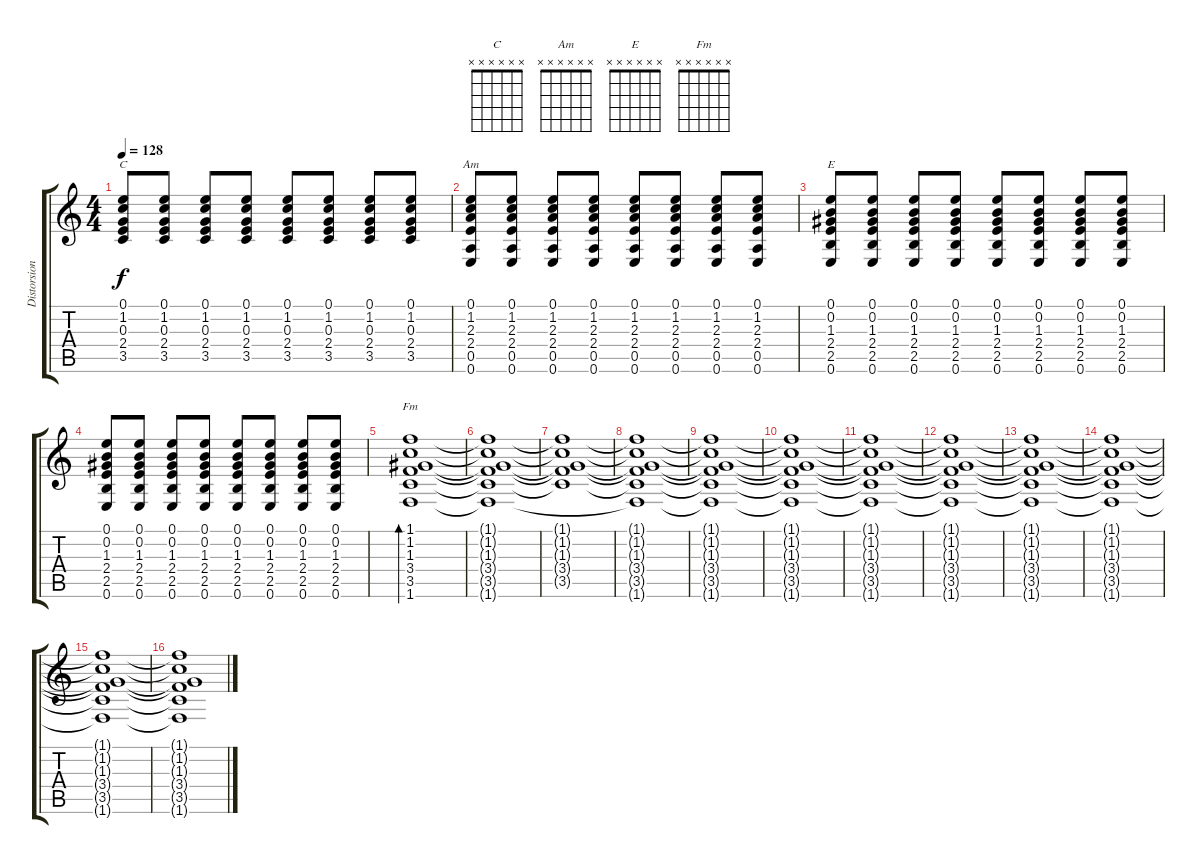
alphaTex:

\track ("Distorsion" "Distorsion") {instrument distortionguitar}
\staff {score tabs}
\tuning (E4 B3 G3 D3 A2 E2) {hide}
\chord ("C" x x x x x x) {firstfret 0}
\chord ("Am" x x x x x x) {firstfret 0}
\chord ("E" x x x x x x) {firstfret 0}
\chord ("Fm" x x x x x x) {firstfret 0}
\ts (4 4)
\tempo 128
\clef g2
\ks c
(0.1 1.2 0.3 2.4 3.5).8{ch "C" dy f} (0.1 1.2 0.3 2.4 3.5).8 (0.1 1.2 0.3 2.4 3.5).8 (0.1 1.2 0.3 2.4 3.5).8 (0.1 1.2 0.3 2.4 3.5).8 (0.1 1.2 0.3 2.4 3.5).8 (0.1 1.2 0.3 2.4 3.5).8 (0.1 1.2 0.3 2.4 3.5).8 |
(0.1 1.2 2.3 2.4 0.5 0.6).8{ch "Am"} (0.1 1.2 2.3 2.4 0.5 0.6).8 (0.1 1.2 2.3 2.4 0.5 0.6).8 (0.1 1.2 2.3 2.4 0.5 0.6).8 (0.1 1.2 2.3 2.4 0.5 0.6).8 (0.1 1.2 2.3 2.4 0.5 0.6).8 (0.1 1.2 2.3 2.4 0.5 0.6).8 (0.1 1.2 2.3 2.4 0.5 0.6).8 |
(0.1 0.2 1.3 2.4 2.5 0.6).8{ch "E"} (0.1 0.2 1.3 2.4 2.5 0.6).8 (0.1 0.2 1.3 2.4 2.5 0.6).8 (0.1 0.2 1.3 2.4 2.5 0.6).8 (0.1 0.2 1.3 2.4 2.5 0.6).8 (0.1 0.2 1.3 2.4 2.5 0.6).8 (0.1 0.2 1.3 2.4 2.5 0.6).8 (0.1 0.2 1.3 2.4 2.5 0.6).8 |
(0.1 0.2 1.3 2.4 2.5 0.6).8 (0.1 0.2 1.3 2.4 2.5 0.6).8 (0.1 0.2 1.3 2.4 2.5 0.6).8 (0.1 0.2 1.3 2.4 2.5 0.6).8 (0.1 0.2 1.3 2.4 2.5 0.6).8 (0.1 0.2 1.3 2.4 2.5 0.6).8 (0.1 0.2 1.3 2.4 2.5 0.6).8 (0.1 0.2 1.3 2.4 2.5 0.6).8 |
(1.1 1.2 1.3 3.4 3.5 1.6).1{bd 60 ch "Fm" volume 6 instrument electricguitarclean} |
(1.1{t} 1.2{t} 1.3{t} 3.4{t} 3.5{t} 1.6{t}).1 |
(1.1{t} 1.2{t} 1.3{t} 3.4{t} 3.5{t}).1 |
(1.1{t} 1.2{t} 1.3{t} 3.4{t} 3.5{t} 1.6{t}).1 |
(1.1{t} 1.2{t} 1.3{t} 3.4{t} 3.5{t} 1.6{t}).1 |
(1.1{t} 1.2{t} 1.3{t} 3.4{t} 3.5{t} 1.6{t}).1 |
(1.1{t} 1.2{t} 1.3{t} 3.4{t} 3.5{t} 1.6{t}).1 |
(1.1{t} 1.2{t} 1.3{t} 3.4{t} 3.5{t} 1.6{t}).1 |
(1.1{t} 1.2{t} 1.3{t} 3.4{t} 3.5{t} 1.6{t}).1 |
(1.1{t} 1.2{t} 1.3{t} 3.4{t} 3.5{t} 1.6{t}).1 |
(1.1{t} 1.2{t} 1.3{t} 3.4{t} 3.5{t} 1.6{t}).1 |
(1.1{t} 1.2{t} 1.3{t} 3.4{t} 3.5{t} 1.6{t}).1
